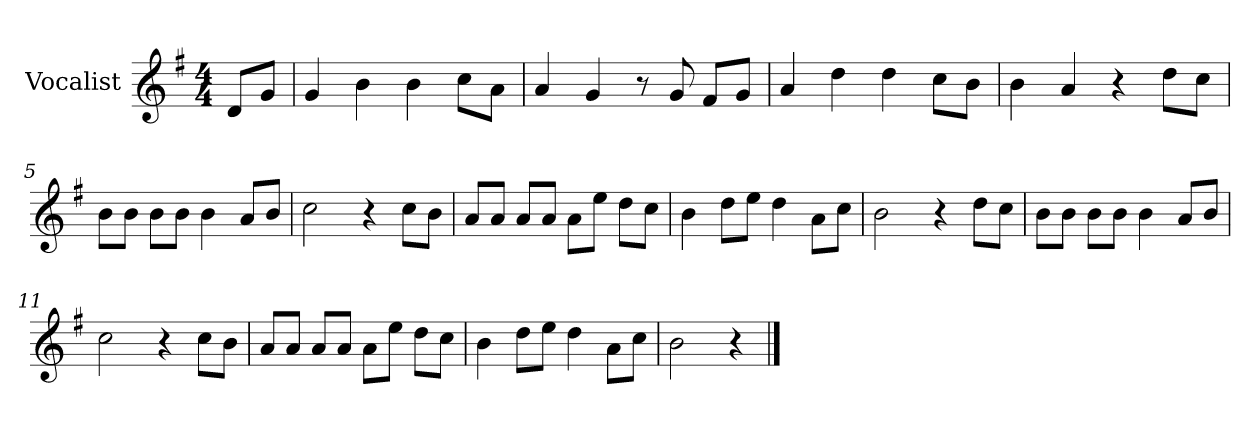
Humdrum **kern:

**kern
*part1
*staff1
*I"Vocalist
*k[f#]
*G:
*M4/4
=
8dL
8gJ
=1
4g
4b
4b
8ccL
8aJ
=2
4a
4g
8r
8g
8f#L
8gJ
=3
4a
4dd
4dd
8ccL
8bJ
=4
4b
4a
4r
8ddL
8ccJ
=5
8bL
8bJ
8bL
8bJ
4b
8aL
8bJ
=6
2cc
4r
8ccL
8bJ
=7
8aL
8aJ
8aL
8aJ
8aL
8eeJ
8ddL
8ccJ
=8
4b
8ddL
8eeJ
4dd
8aL
8ccJ
=9
2b
4r
8ddL
8ccJ
=10
8bL
8bJ
8bL
8bJ
4b
8aL
8bJ
=11
2cc
4r
8ccL
8bJ
=12
8aL
8aJ
8aL
8aJ
8aL
8eeJ
8ddL
8ccJ
=13
4b
8ddL
8eeJ
4dd
8aL
8ccJ
=14
2b
4r
==
*-
